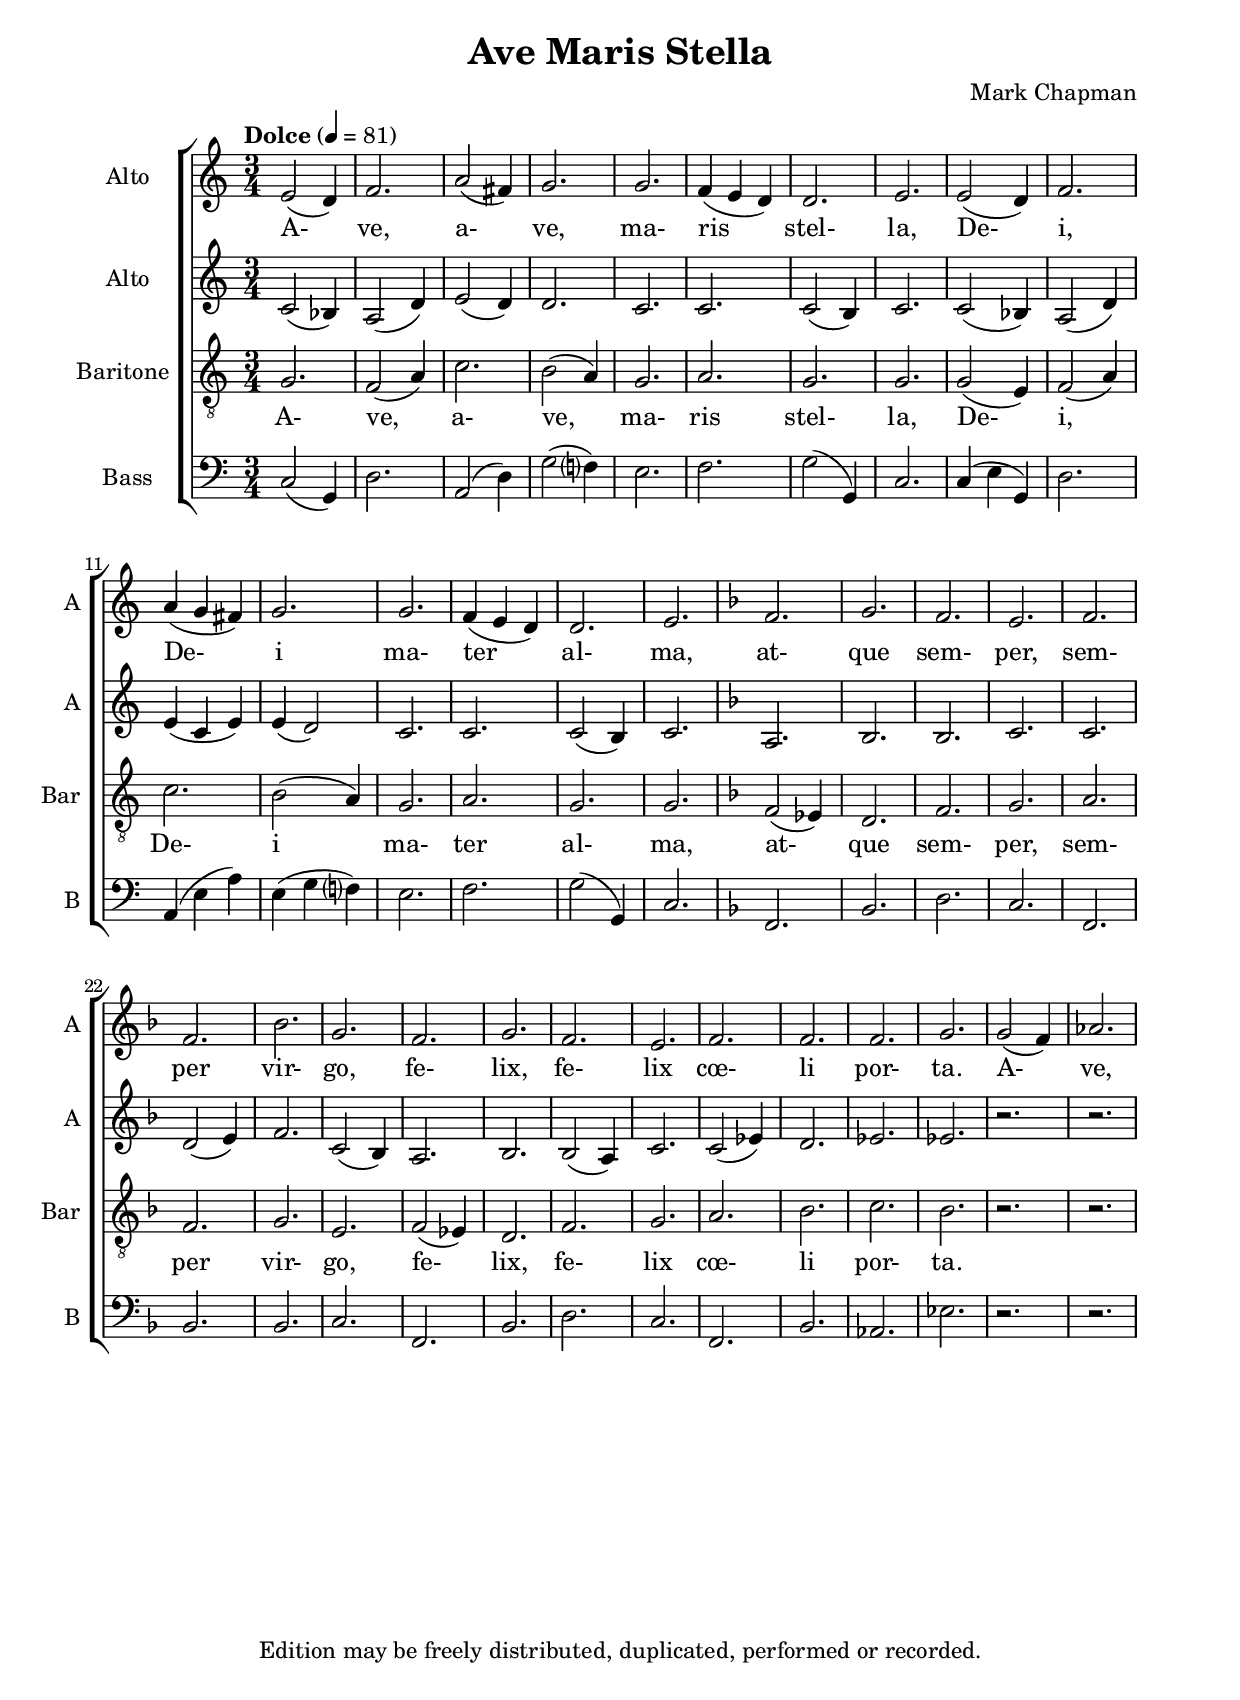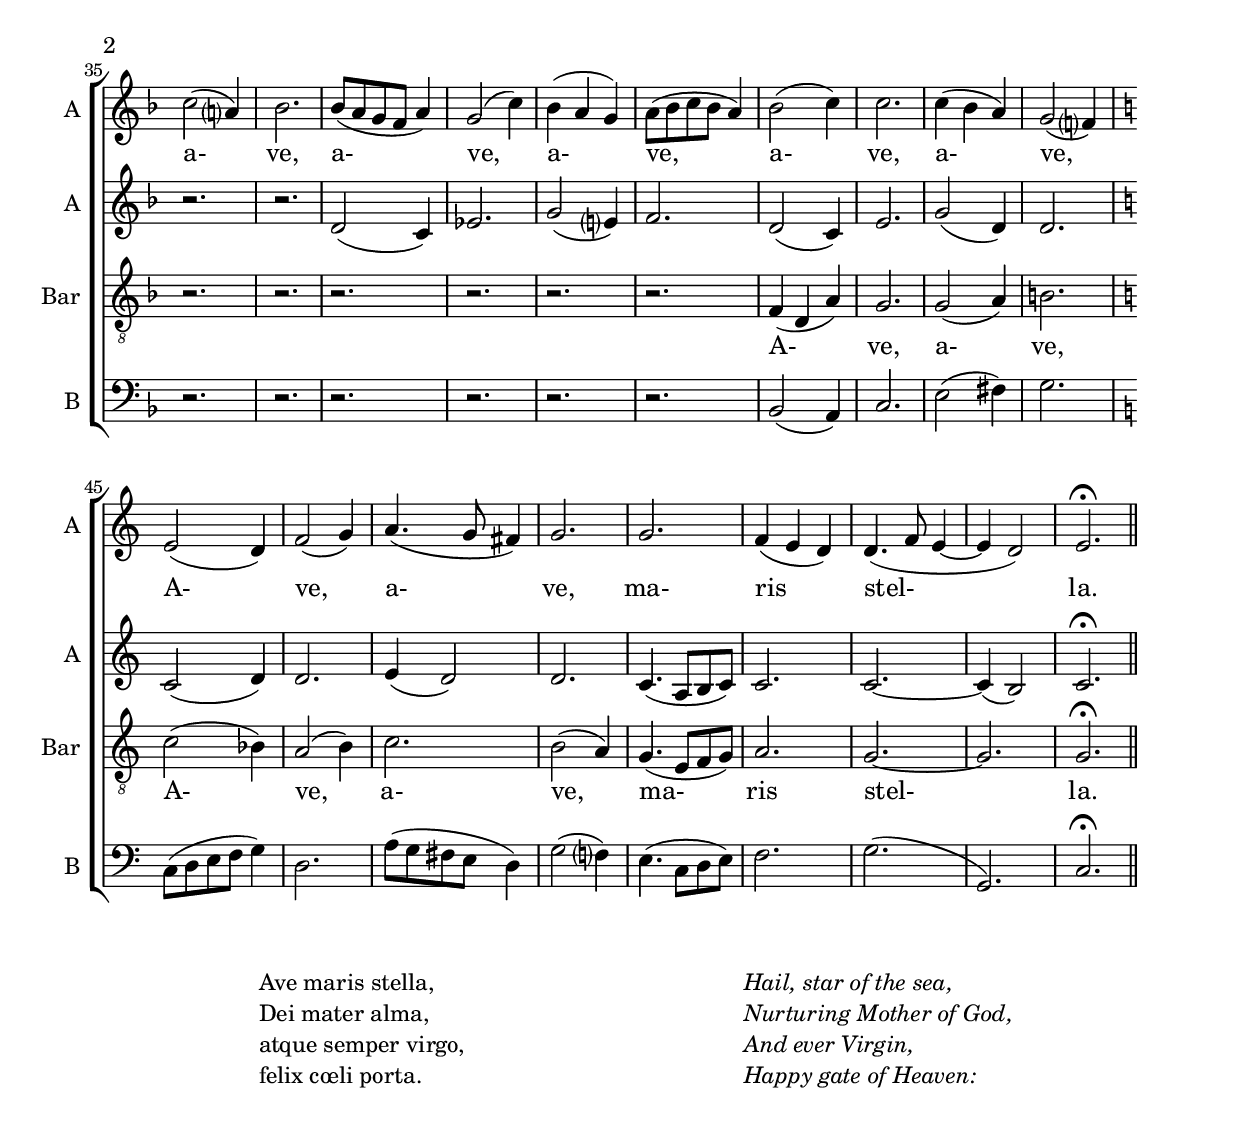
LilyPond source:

#(set-default-paper-size "a4")

\paper {
  #(set-paper-size "a4")
  top-margin = 1.0\cm
  bottom-margin = 1.0\cm
  left-margin = 1.75\cm
  line-width = 17.5\cm
  head-separation = 0.25\cm
  foot-separation = 0.5\cm
 % between-system-space = 1.5\cm
  between-system-padding = #4
  ragged-bottom=##t
  print-page-number=##t
}


\header {
  title = "Ave Maris Stella"
%  poet = ""
  composer = "Mark Chapman"
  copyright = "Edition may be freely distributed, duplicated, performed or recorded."
}

\version "2.12.2"
     global = {
        \key c \major
        \time 3/4
        \dynamicUp
%        \override Score.BarNumber #'extra-offset = #'( 2.0 . 1.0 )
%        \override Score.MetronomeMark #'extra-offset = #'( -2.0 . 1.0 )
     }

   
altoOneMusic = \relative c' {\tempo "Dolce" 4 = 81
	\normalsize 
	e2( d4) f2. a2( fis4) g2. g f4( e d) d2. e2.
	e2( d4) f2. a4( g fis) g2. g f4( e d) d2. e2.
%d2. e
	\key f \major f g f e f f bes g
	f g f e f f f g
	g2( f4) as2. c2( a?4) bes2. bes8( a g f a4) g2( c4) bes ( a g) a8( bes c bes a4) 
	bes2( c4) c2.c4( bes a) g2( f?4)
%fis g
	\key c \major 
	e2( d4) f2( g4) a4.( g8 fis4) g2. g f4( e d) d4. (f8 e4~e d2) e2.
 \fermata
     }

altoTwoMusic = \relative c' {\normalsize 
	c2( bes4) a2( d4) e2( d4) d2. c c2. c2( b4) c2.
	c2( bes4) a2( d4) e4( c e) e( d2) c2. c c2( b4) c2.
%a4 ( b c) b2. c2( bes4)
	\key f \major a2. bes bes c c d2( e4) f2. c2( bes4) 
	a2. bes bes2( a4) c2. c2( es4) d2. es es 
	\small r2. r r r \normalsize d2( c4) es2. g2( e?4) f2. 
	d2( c4) e2. g2( d4) d2.
%d d 
	\key c \major c2( d4) d2. e4( d2) d2. c4.( a8 b c) c2. c2.~c4( b2) c2.
 \fermata
     }

baritoneMusic = \relative c' {\normalsize 
	g2. f2( a4) c2. b2( a4) g2. a g g 
	g2( e4) f2( a4) c2. b2( a4) g2. a g g 
%a4( g a) g2. g 
	\key f \major f2( es4) d2. f g a f g e 
	f2( es4) d2. f g a bes c bes 
	\small r2. r r r r r r r \normalsize f4( d a') g2. g2( a4) b2.
%c b 
	\key c \major 
	c2( bes4) a2( b4) c2. b2( a4) g4.( e8 f g) a2. g~g g 
 \fermata
     }

bassMusic = \relative c' { \normalsize 
	c,2( g4) d'2. a2( d4) g2( f?4) e2. f g2( g,4) c2.
	c4( e g,4) d'2. a4( e' a) e( g f?) e2. f g2( g,4) c2.
	\key f \major f, bes d c f, bes bes c
	f, bes d c f, bes as es' 
	\small r2. r r r r r r r \normalsize bes2( a4) c2. e2( fis4) g2.
%d g,
	\key c \major 
	c,8( d e f g4) d2. a'8( g fis e d4) g2( f?4) e4.( c8 d e) f2. g2.( g,) c
 \fermata
	\bar "||"
     }

altWords = \lyricmode { 
A- ve, a- ve, ma- ris stel- la,
De- i, De- i ma- ter al- ma,
at- que sem- per, sem- per vir- go,
fe- lix, fe- lix cœ- li por- ta.
A- ve, a- ve, a- ve, a- ve, a- ve, a- ve, 
A- ve, a- ve, ma- ris stel- la.
     }

bWords = \lyricmode { 
A- ve, a- ve, ma- ris stel- la,
De- i, De- i ma- ter al- ma,
at- que sem- per, sem- per vir- go,
fe- lix, fe- lix cœ- li por- ta.
A- ve, a- ve, 
A- ve, a- ve, ma- ris stel- la.
%Hail, star of the sea,
%Nurturing Mother of God,
%And ever Virgin
%Happy gate of Heaven.
     }

     \score {
        \context ChoirStaff 
   <<
        \context Staff = altosOne
	   <<
        \set Staff.midiInstrument = "flute"
        \set Staff.instrumentName = "Alto "
        \set Staff.shortInstrumentName = "A "

              \context Voice =
                altosOne { \oneVoice << \global \altoOneMusic >> }
           >>
           \context Lyrics = altosOne \lyricsto altosOne \altWords

        \context Staff = altosTwo
	   <<
        \set Staff.midiInstrument = "oboe"
        \set Staff.instrumentName = "Alto "
        \set Staff.shortInstrumentName = "A "
              \context Voice =
                altosTwo { \oneVoice << \global \altoTwoMusic >> }
           >>

        \context Staff = baritones
	   <<
        \set Staff.midiInstrument = "clarinet"
        \set Staff.instrumentName = "Baritone "
        \set Staff.shortInstrumentName = "Bar "
              \clef "treble_8"
              \context Voice =
                baritones { \oneVoice << \global \baritoneMusic >> }
           >>
           \context Lyrics = baritones \lyricsto baritones \bWords

        \context Staff = basses
	   <<
        \set Staff.midiInstrument = "bassoon"
        \set Staff.instrumentName = "Bass "
        \set Staff.shortInstrumentName = "B "
              \clef bass
              \context Voice =
                basses { \oneVoice << \global \bassMusic >> }
           >>
           \context Lyrics = baritones \lyricsto baritones \bWords
   >>

        \midi {
          }

        \layout {
           \context {
           }

        }

     }

\markup { %\tiny
\fill-line {
  \hspace #0.5
  \column { 
    \line { Ave maris stella, }
    \line { Dei mater alma, }
    \line { atque semper virgo, }
    \line { felix cœli porta. }
  }
  \hspace #0.5
  \column { 
    \line { \italic { Hail, star of the sea, } }
    \line { \italic { Nurturing Mother of God, } }
    \line { \italic { And ever Virgin, } }
    \line { \italic { Happy gate of Heaven: } }
  }
  \hspace #1
}
}
